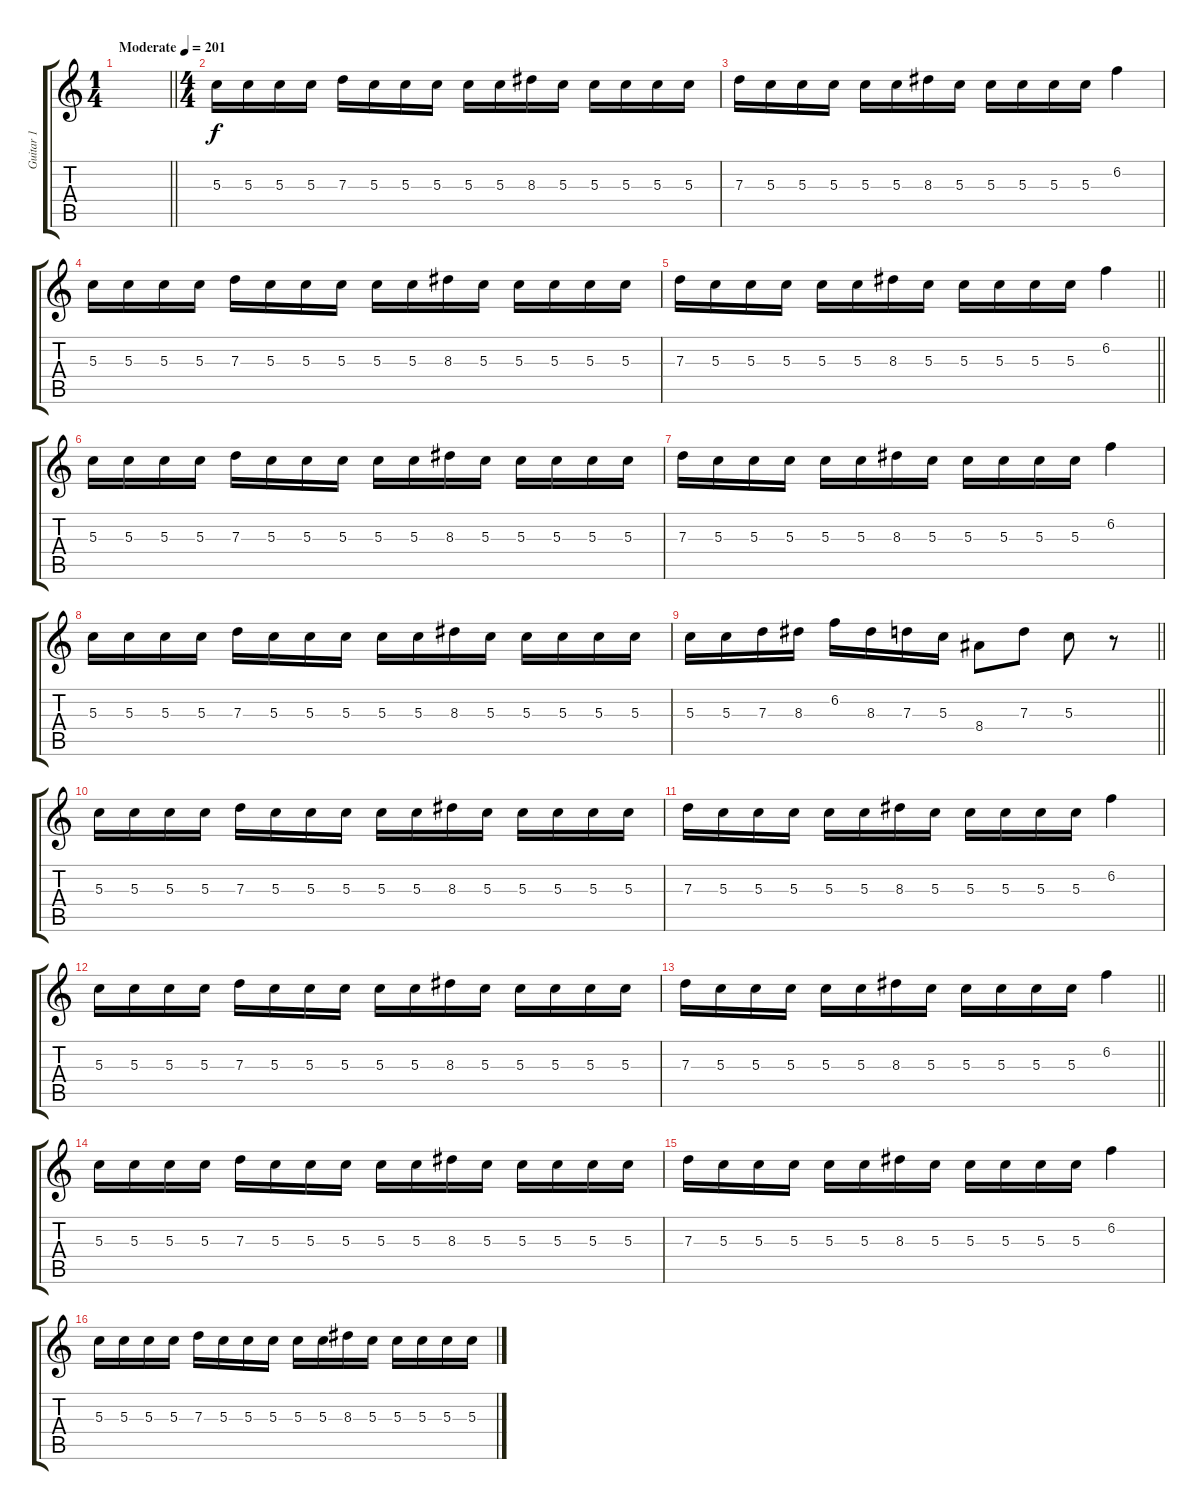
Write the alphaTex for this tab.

\track ("Guitar 1" "Guitar 1") {instrument distortionguitar}
\staff {score tabs}
\tuning (E4 B3 G3 D3 A2 D2) {hide}
\ts (1 4)
\tempo (201 "Moderate")
\clef g2
\barLineRight lightlight
\ks c
|
\ts (4 4)
5.3.16 5.3.16 5.3.16 5.3.16 7.3.16 5.3.16 5.3.16 5.3.16 5.3.16 5.3.16 8.3.16 5.3.16 5.3.16 5.3.16 5.3.16 5.3.16 |
7.3.16 5.3.16 5.3.16 5.3.16 5.3.16 5.3.16 8.3.16 5.3.16 5.3.16 5.3.16 5.3.16 5.3.16 6.2.4 |
5.3.16 5.3.16 5.3.16 5.3.16 7.3.16 5.3.16 5.3.16 5.3.16 5.3.16 5.3.16 8.3.16 5.3.16 5.3.16 5.3.16 5.3.16 5.3.16 |
\barLineRight lightlight
7.3.16 5.3.16 5.3.16 5.3.16 5.3.16 5.3.16 8.3.16 5.3.16 5.3.16 5.3.16 5.3.16 5.3.16 6.2.4 |
5.3.16 5.3.16 5.3.16 5.3.16 7.3.16 5.3.16 5.3.16 5.3.16 5.3.16 5.3.16 8.3.16 5.3.16 5.3.16 5.3.16 5.3.16 5.3.16 |
7.3.16 5.3.16 5.3.16 5.3.16 5.3.16 5.3.16 8.3.16 5.3.16 5.3.16 5.3.16 5.3.16 5.3.16 6.2.4 |
5.3.16 5.3.16 5.3.16 5.3.16 7.3.16 5.3.16 5.3.16 5.3.16 5.3.16 5.3.16 8.3.16 5.3.16 5.3.16 5.3.16 5.3.16 5.3.16 |
\barLineRight lightlight
5.3.16 5.3.16 7.3.16 8.3.16 6.2.16 8.3.16 7.3.16 5.3.16 8.4.8 7.3.8 5.3.8 r.8 |
5.3.16 5.3.16 5.3.16 5.3.16 7.3.16 5.3.16 5.3.16 5.3.16 5.3.16 5.3.16 8.3.16 5.3.16 5.3.16 5.3.16 5.3.16 5.3.16 |
7.3.16 5.3.16 5.3.16 5.3.16 5.3.16 5.3.16 8.3.16 5.3.16 5.3.16 5.3.16 5.3.16 5.3.16 6.2.4 |
5.3.16 5.3.16 5.3.16 5.3.16 7.3.16 5.3.16 5.3.16 5.3.16 5.3.16 5.3.16 8.3.16 5.3.16 5.3.16 5.3.16 5.3.16 5.3.16 |
\barLineRight lightlight
7.3.16 5.3.16 5.3.16 5.3.16 5.3.16 5.3.16 8.3.16 5.3.16 5.3.16 5.3.16 5.3.16 5.3.16 6.2.4 |
5.3.16 5.3.16 5.3.16 5.3.16 7.3.16 5.3.16 5.3.16 5.3.16 5.3.16 5.3.16 8.3.16 5.3.16 5.3.16 5.3.16 5.3.16 5.3.16 |
7.3.16 5.3.16 5.3.16 5.3.16 5.3.16 5.3.16 8.3.16 5.3.16 5.3.16 5.3.16 5.3.16 5.3.16 6.2.4 |
5.3.16 5.3.16 5.3.16 5.3.16 7.3.16 5.3.16 5.3.16 5.3.16 5.3.16 5.3.16 8.3.16 5.3.16 5.3.16 5.3.16 5.3.16 5.3.16
